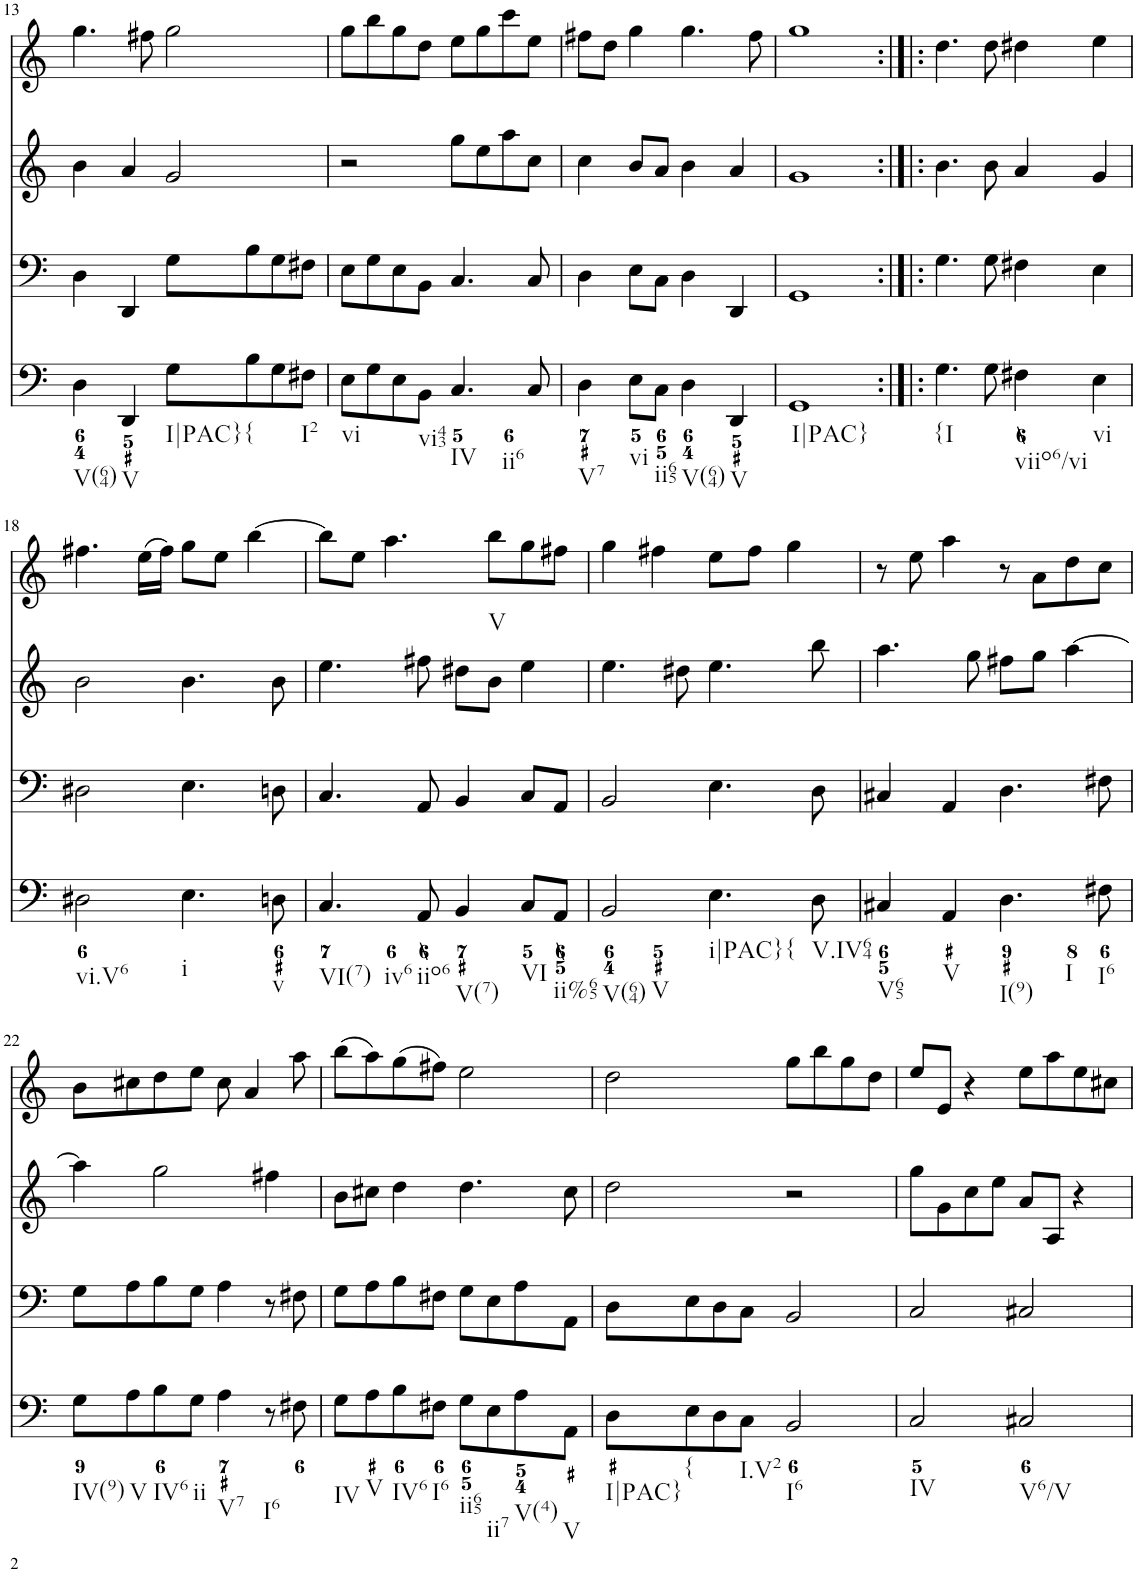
**kern	**kern	**kern	**kern
*part4	*part3	*part2	*part1
*staff4	*staff3	*staff2	*staff1
*I"Piano	*I"Piano	*I"Piano	*I"Piano
*I'Pno	*I'Pno	*I'Pno	*I'Pno
!!LO:PB:g=z
*clefF4	*clefF4	*clefG2	*clefG2
*k[]	*k[]	*k[]	*k[]
*M4/4	*M4/4	*M4/4	*M4/4
*met(c)	*met(c)	*met(c)	*met(c)
=13	=13	=13	=13
4D\	4D\	4b\	4.gg\
4DD/	4DD/	4a/	.
.	.	.	8ff#X\
8G\L	8G\L	2g/	2gg\
8B\	8B\	.	.
8G\	8G\	.	.
8F#X\J	8F#X\J	.	.
=14	=14	=14	=14
8E\L	8E\L	2r	8gg\L
8G\	8G\	.	8bb\
8E\	8E\	.	8gg\
8BB\J	8BB\J	.	8dd\J
4.C/	4.C/	8gg\L	8ee\L
.	.	8ee\	8gg\
.	.	8aa\	8ccc\
8C/	8C/	8cc\J	8ee\J
=15	=15	=15	=15
4D\	4D\	4cc\	8ff#X\L
.	.	.	8dd\J
8E\L	8E\L	8b/L	4gg\
8C\J	8C\J	8a/J	.
4D\	4D\	4b\	4.gg\
4DD/	4DD/	4a/	.
.	.	.	8ff#\
=16	=16	=16	=16
1GG	1GG	1g	1gg
=17:|!|:	=17:|!|:	=17:|!|:	=17:|!|:
4.G\	4.G\	4.b\	4.dd\
8G\	8G\	8b\	8dd\
4F#X\	4F#X\	4a/	4dd#X\
4E\	4E\	4g/	4ee\
!!LO:LB:g=z
=18	=18	=18	=18
2D#X\	2D#X\	2b\	4.ff#X\
.	.	.	(16ee\LL
.	.	.	16ff#\JJ)
4.E\	4.E\	4.b\	8gg\L
.	.	.	8ee\J
.	.	.	[4bb\
8Dn\	8Dn\	8b\	.
=19	=19	=19	=19
4.C/	4.C/	4.ee\	8bb\L]
.	.	.	8ee\J
.	.	.	4.aa\
8AA/	8AA/	8ff#X\	.
4BB/	4BB/	8dd#X\L	.
.	.	8b\J	8bb\L
8C/L	8C/L	4ee\	8gg\
8AA/J	8AA/J	.	8ff#X\J
=20	=20	=20	=20
2BB/	2BB/	4.ee\	4gg\
.	.	.	4ff#X\
.	.	8dd#X\	.
4.E\	4.E\	4.ee\	8ee\L
.	.	.	8ff#\J
.	.	.	4gg\
8D\	8D\	8bb\	.
=21	=21	=21	=21
4C#X/	4C#X/	4.aa\	8r
.	.	.	8ee\
4AA/	4AA/	.	4aa\
.	.	8gg\	.
4.D\	4.D\	8ff#X\L	8r
.	.	8gg\J	8a\L
.	.	[4aa\	8dd\
8F#X\	8F#X\	.	8cc\J
!!LO:LB:g=z
=22	=22	=22	=22
8G\L	8G\L	4aa\]	8b\L
8A\	8A\	.	8cc#X\
8B\	8B\	2gg\	8dd\
8G\J	8G\J	.	8ee\J
4A\	4A\	.	8cc#\
.	.	.	4a/
8r	8r	4ff#X\	.
8F#X\	8F#X\	.	8aa\
=23	=23	=23	=23
8G\L	8G\L	8b\L	(8bb\L
8A\	8A\	8cc#X\J	8aa\)
8B\	8B\	4dd\	(8gg\
8F#X\J	8F#X\J	.	8ff#X\J)
8G\L	8G\L	4.dd\	2ee\
8E\	8E\	.	.
8A\	8A\	.	.
8AA\J	8AA\J	8cc#\	.
=24	=24	=24	=24
8D\L	8D\L	2dd\	2dd\
8E\	8E\	.	.
8D\	8D\	.	.
8C\J	8C\J	.	.
2BB/	2BB/	2r	8gg\L
.	.	.	8bb\
.	.	.	8gg\
.	.	.	8dd\J
=25	=25	=25	=25
2C/	2C/	8gg\L	8ee/L
.	.	8g\	8e/J
.	.	8cc\	4r
.	.	8ee\J	.
2C#X/	2C#X/	8a/L	8ee\L
.	.	8A/J	8aa\
.	.	4r	8ee\
.	.	.	8cc#X\J
=	=	=	=
*-	*-	*-	*-
